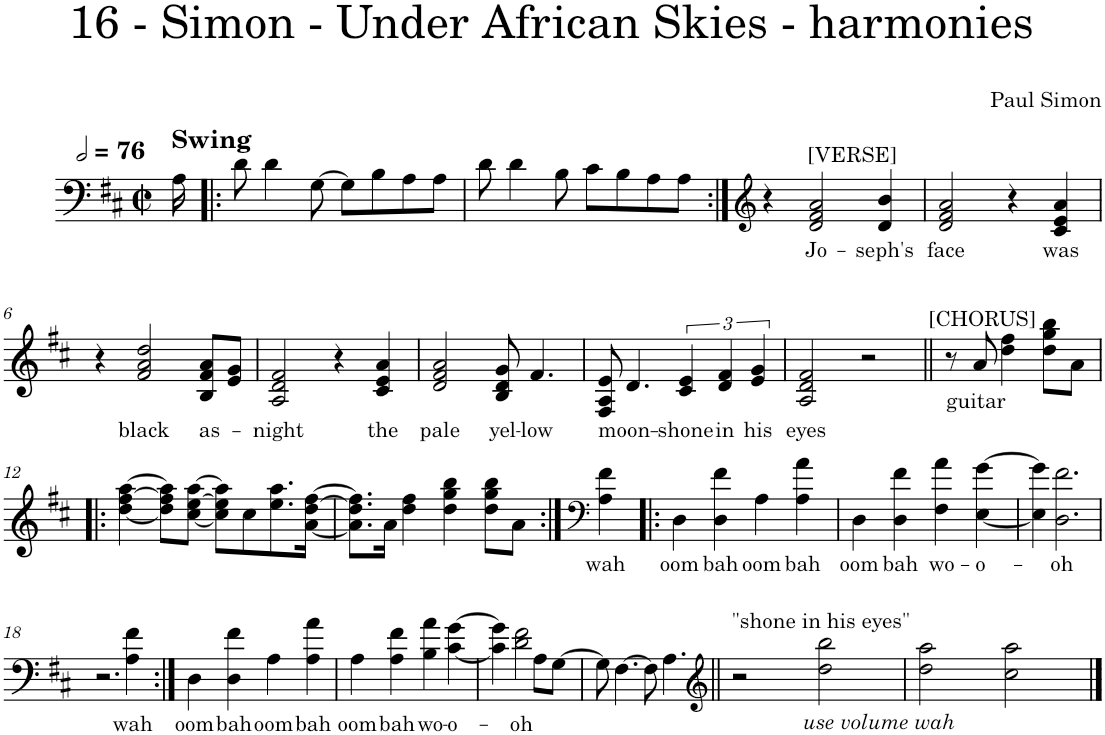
**kern	**text
*part1	*part1
*staff1	*staff1
*I"Piano	*
*I'Pno.	*
*clefF4	*
*k[f#c#]	*
*M2/2	*
*met(c|)	*
*MM152	*
=1	=1
!LO:TX:a:B:t=Swing	!
16A\	.
=2!|:	=2!|:
8d\	.
4d\	.
[8G\	.
8G\L]	.
8B\	.
8A\	.
8A\J	.
=3	=3
8d\	.
4d\	.
8B\	.
8c#\L	.
8B\	.
8A\	.
8A\J	.
=4:|!	=4:|!
*clefG2	*
4r	.
!LO:TX:a:t=[VERSE]	!
!	!LO:LY:b
2d/ 2f#/ 2a/	Jo-
!	!LO:LY:b
4d/ 4b/	-seph's
=5	=5
!	!LO:LY:b
2d/ 2f#/ 2a/	face
4r	.
!	!LO:LY:b
4c#/ 4e/ 4a/	was
!!LO:LB:g=z
=6	=6
4r	.
!	!LO:LY:b
2f#/ 2a/ 2dd/	black
!	!LO:LY:b
8B/ 8f#/ 8a/L	as-
8e/ 8g/J	.
=7	=7
!	!LO:LY:b
2A/ 2d/ 2f#/	-night
4r	.
!	!LO:LY:b
4c#/ 4e/ 4a/	the
=8	=8
!	!LO:LY:b
2d/ 2f#/ 2a/	pale
!	!LO:LY:b
8B/ 8d/ 8g/	yel-
!	!LO:LY:b
4.f#/	-low
=9	=9
!	!LO:LY:b
8F#/ 8A/ 8e/	moon-
4.d/	.
!	!LO:LY:b
6c#/ 6e/	-shone
!	!LO:LY:b
6d/ 6f#/	in
!	!LO:LY:b
6e/ 6g/	his
=10	=10
!	!LO:LY:b
2A/ 2d/ 2f#/	eyes
2r	.
=11||	=11||
!LO:TX:a:t=[CHORUS]	!
!LO:TX:b:t=guitar	!
8r	.
8a/	.
4dd\ 4ff#\	.
8dd\ 8gg\ 8bb\L	.
8a\J	.
!!LO:LB:g=z
=12!|:	=12!|:
[4dd\ [4ff#\ [4aa\	.
8dd\] 8ff#\] 8aa\]L	.
[8cc#\ [8ee\ [8aa\J	.
8cc#\] 8ee\] 8aa\]L	.
8cc#\	.
8.ee\ 8.aa\	.
[16a\ [16dd\ [16ff#\Jk	.
=13	=13
8.a\] 8.dd\] 8.ff#\]L	.
16a\Jk	.
4dd\ 4ff#\	.
4dd\ 4gg\ 4bb\	.
8dd\ 8gg\ 8bb\L	.
8a\J	.
=14:|!	=14:|!
*clefF4	*
!	!LO:LY:b
4A\ 4f#\	wah
=15!|:	=15!|:
!	!LO:LY:b
4D\	oom
!	!LO:LY:b
4D\ 4f#\	bah
!	!LO:LY:b
4A\	oom
!	!LO:LY:b
4A\ 4a\	bah
=16	=16
!	!LO:LY:b
4D\	oom
!	!LO:LY:b
4D\ 4f#\	bah
!	!LO:LY:b
4F#\ 4a\	wo-
!	!LO:LY:b
[4E\ [4g\	-o-
=17	=17
4E\] 4g\]	.
!	!LO:LY:b
2.D\ 2.f#\	-oh
!!LO:LB:g=z
=18	=18
2.r	.
!	!LO:LY:b
4A\ 4f#\	wah
=19:|!	=19:|!
!	!LO:LY:b
4D\	oom
!	!LO:LY:b
4D\ 4f#\	bah
!	!LO:LY:b
4A\	oom
!	!LO:LY:b
4A\ 4a\	bah
=20	=20
!	!LO:LY:b
4A\	oom
!	!LO:LY:b
4A\ 4f#\	bah
!	!LO:LY:b
4B\ 4a\	wo-
!	!LO:LY:b
[4c#\ [4g\	-o-
=21	=21
4c#\] 4g\]	.
!	!LO:LY:b
2d\ 2f#\	-oh
8A\L	.
[8G\J	.
=22	=22
8G\]	.
[4.F#\	.
8F#\]	.
4.A\	.
=23||	=23||
*clefG2	*
!LO:TX:a:t="shone in his eyes"	!
2r	.
!LO:TX:b:i:t=use volume wah	!
2dd\ 2bb\	.
=24	=24
2dd\ 2aa\	.
2cc#\ 2aa\	.
==	==
*-	*-
